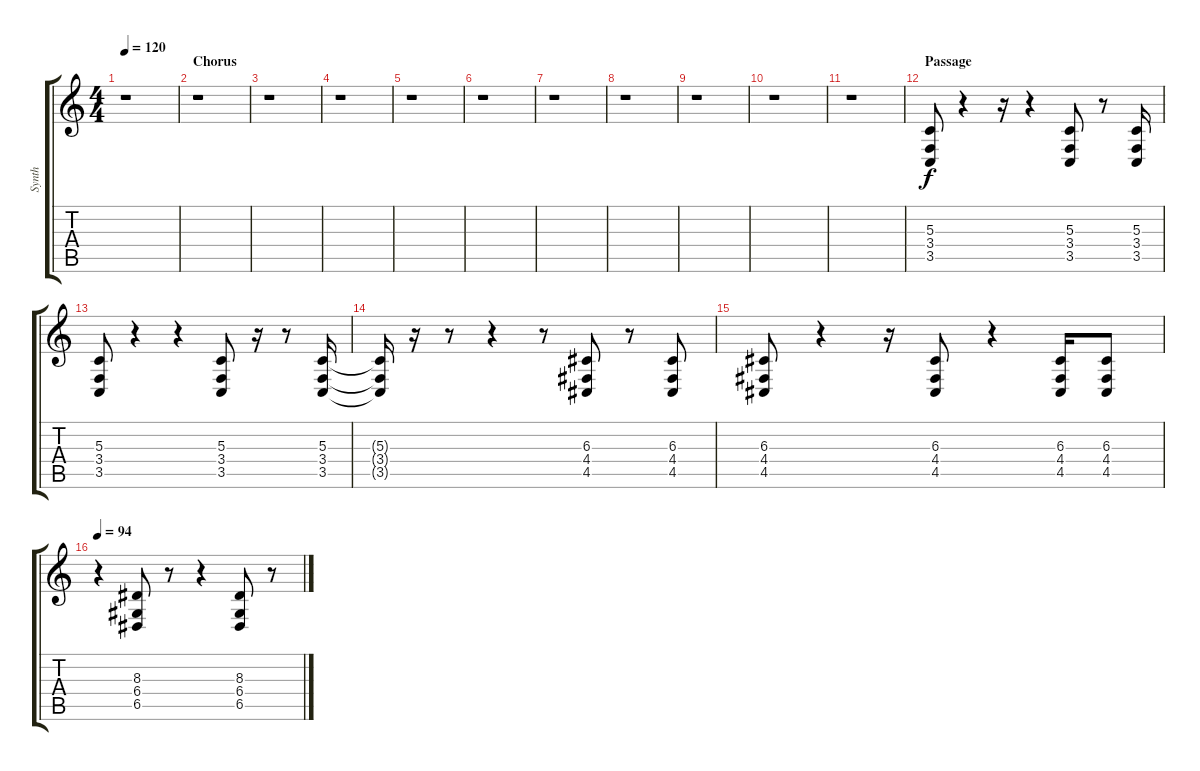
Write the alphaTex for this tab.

\track ("Synth" "Synth") {instrument tremolostrings}
\staff {score tabs}
\tuning (E4 B3 G3 D3 A2 E2) {hide}
\ts (4 4)
\tempo 120
\clef g2
\ks c
r.1{dy f} |
\section ("" "Chorus")
r.1 |
r.1 |
r.1 |
r.1 |
r.1 |
r.1 |
r.1 |
r.1 |
r.1 |
r.1 |
\section ("" "Passage")
(5.3 3.4 3.5).8 r.4 r.16 r.4 (5.3 3.4 3.5).8 r.8 (5.3 3.4 3.5).16 |
(5.3 3.4 3.5).8 r.4 r.4 (5.3 3.4 3.5).8 r.16 r.8 (5.3 3.4 3.5).16 |
(5.3{t} 3.4{t} 3.5{t}).16 r.16 r.8 r.4 r.8 (6.3 4.4 4.5).8 r.8 (6.3 4.4 4.5).8 |
(6.3 4.4 4.5).8 r.4 r.16 (6.3 4.4 4.5).8 r.4 (6.3 4.4 4.5).16 (6.3 4.4 4.5).8 |
\tempo 94
r.4 (8.3 6.4 6.5).8 r.8 r.4 (8.3 6.4 6.5).8 r.8
